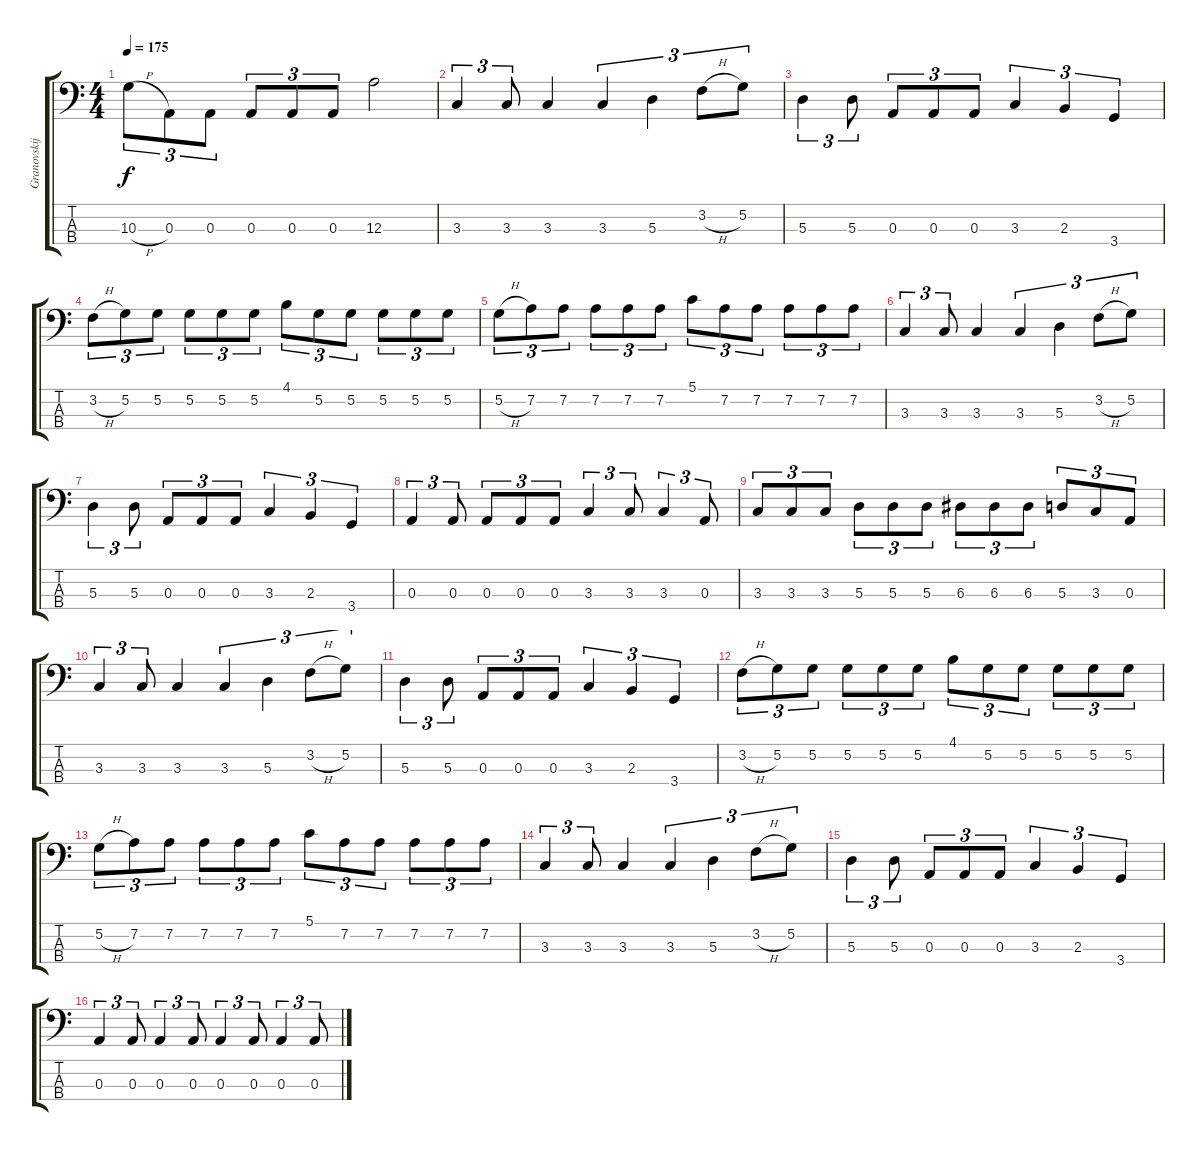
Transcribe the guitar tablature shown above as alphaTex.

\track ("Granovskij" "Granovskij") {instrument electricbassfinger}
\staff {score tabs}
\tuning (G2 D2 A1 E1) {hide}
\ts (4 4)
\tempo 175
\clef f4
\ks c
10.3{h}.8{tu (3 2) dy f} 0.3.8{tu (3 2)} 0.3.8{tu (3 2)} 0.3.8{tu (3 2)} 0.3.8{tu (3 2)} 0.3.8{tu (3 2)} 12.3.2 |
3.3.4{tu (3 2)} 3.3.8{tu (3 2)} 3.3.4 3.3.4{tu (3 2)} 5.3.4{tu (3 2)} 3.2{h}.8{tu (3 2)} 5.2.8{tu (3 2)} |
5.3.4{tu (3 2)} 5.3.8{tu (3 2)} 0.3.8{tu (3 2)} 0.3.8{tu (3 2)} 0.3.8{tu (3 2)} 3.3.4{tu (3 2)} 2.3.4{tu (3 2)} 3.4.4{tu (3 2)} |
3.2{h}.8{tu (3 2)} 5.2.8{tu (3 2)} 5.2.8{tu (3 2)} 5.2.8{tu (3 2)} 5.2.8{tu (3 2)} 5.2.8{tu (3 2)} 4.1.8{tu (3 2)} 5.2.8{tu (3 2)} 5.2.8{tu (3 2)} 5.2.8{tu (3 2)} 5.2.8{tu (3 2)} 5.2.8{tu (3 2)} |
5.2{h}.8{tu (3 2)} 7.2.8{tu (3 2)} 7.2.8{tu (3 2)} 7.2.8{tu (3 2)} 7.2.8{tu (3 2)} 7.2.8{tu (3 2)} 5.1.8{tu (3 2)} 7.2.8{tu (3 2)} 7.2.8{tu (3 2)} 7.2.8{tu (3 2)} 7.2.8{tu (3 2)} 7.2.8{tu (3 2)} |
3.3.4{tu (3 2)} 3.3.8{tu (3 2)} 3.3.4 3.3.4{tu (3 2)} 5.3.4{tu (3 2)} 3.2{h}.8{tu (3 2)} 5.2.8{tu (3 2)} |
5.3.4{tu (3 2)} 5.3.8{tu (3 2)} 0.3.8{tu (3 2)} 0.3.8{tu (3 2)} 0.3.8{tu (3 2)} 3.3.4{tu (3 2)} 2.3.4{tu (3 2)} 3.4.4{tu (3 2)} |
0.3.4{tu (3 2)} 0.3.8{tu (3 2)} 0.3.8{tu (3 2)} 0.3.8{tu (3 2)} 0.3.8{tu (3 2)} 3.3.4{tu (3 2)} 3.3.8{tu (3 2)} 3.3.4{tu (3 2)} 0.3.8{tu (3 2)} |
3.3.8{tu (3 2)} 3.3.8{tu (3 2)} 3.3.8{tu (3 2)} 5.3.8{tu (3 2)} 5.3.8{tu (3 2)} 5.3.8{tu (3 2)} 6.3.8{tu (3 2)} 6.3.8{tu (3 2)} 6.3.8{tu (3 2)} 5.3.8{tu (3 2)} 3.3.8{tu (3 2)} 0.3.8{tu (3 2)} |
3.3.4{tu (3 2)} 3.3.8{tu (3 2)} 3.3.4 3.3.4{tu (3 2)} 5.3.4{tu (3 2)} 3.2{h}.8{tu (3 2)} 5.2.8{tu (3 2)} |
5.3.4{tu (3 2)} 5.3.8{tu (3 2)} 0.3.8{tu (3 2)} 0.3.8{tu (3 2)} 0.3.8{tu (3 2)} 3.3.4{tu (3 2)} 2.3.4{tu (3 2)} 3.4.4{tu (3 2)} |
3.2{h}.8{tu (3 2)} 5.2.8{tu (3 2)} 5.2.8{tu (3 2)} 5.2.8{tu (3 2)} 5.2.8{tu (3 2)} 5.2.8{tu (3 2)} 4.1.8{tu (3 2)} 5.2.8{tu (3 2)} 5.2.8{tu (3 2)} 5.2.8{tu (3 2)} 5.2.8{tu (3 2)} 5.2.8{tu (3 2)} |
5.2{h}.8{tu (3 2)} 7.2.8{tu (3 2)} 7.2.8{tu (3 2)} 7.2.8{tu (3 2)} 7.2.8{tu (3 2)} 7.2.8{tu (3 2)} 5.1.8{tu (3 2)} 7.2.8{tu (3 2)} 7.2.8{tu (3 2)} 7.2.8{tu (3 2)} 7.2.8{tu (3 2)} 7.2.8{tu (3 2)} |
3.3.4{tu (3 2)} 3.3.8{tu (3 2)} 3.3.4 3.3.4{tu (3 2)} 5.3.4{tu (3 2)} 3.2{h}.8{tu (3 2)} 5.2.8{tu (3 2)} |
5.3.4{tu (3 2)} 5.3.8{tu (3 2)} 0.3.8{tu (3 2)} 0.3.8{tu (3 2)} 0.3.8{tu (3 2)} 3.3.4{tu (3 2)} 2.3.4{tu (3 2)} 3.4.4{tu (3 2)} |
0.3.4{tu (3 2)} 0.3.8{tu (3 2)} 0.3.4{tu (3 2)} 0.3.8{tu (3 2)} 0.3.4{tu (3 2)} 0.3.8{tu (3 2)} 0.3.4{tu (3 2)} 0.3.8{tu (3 2)}
